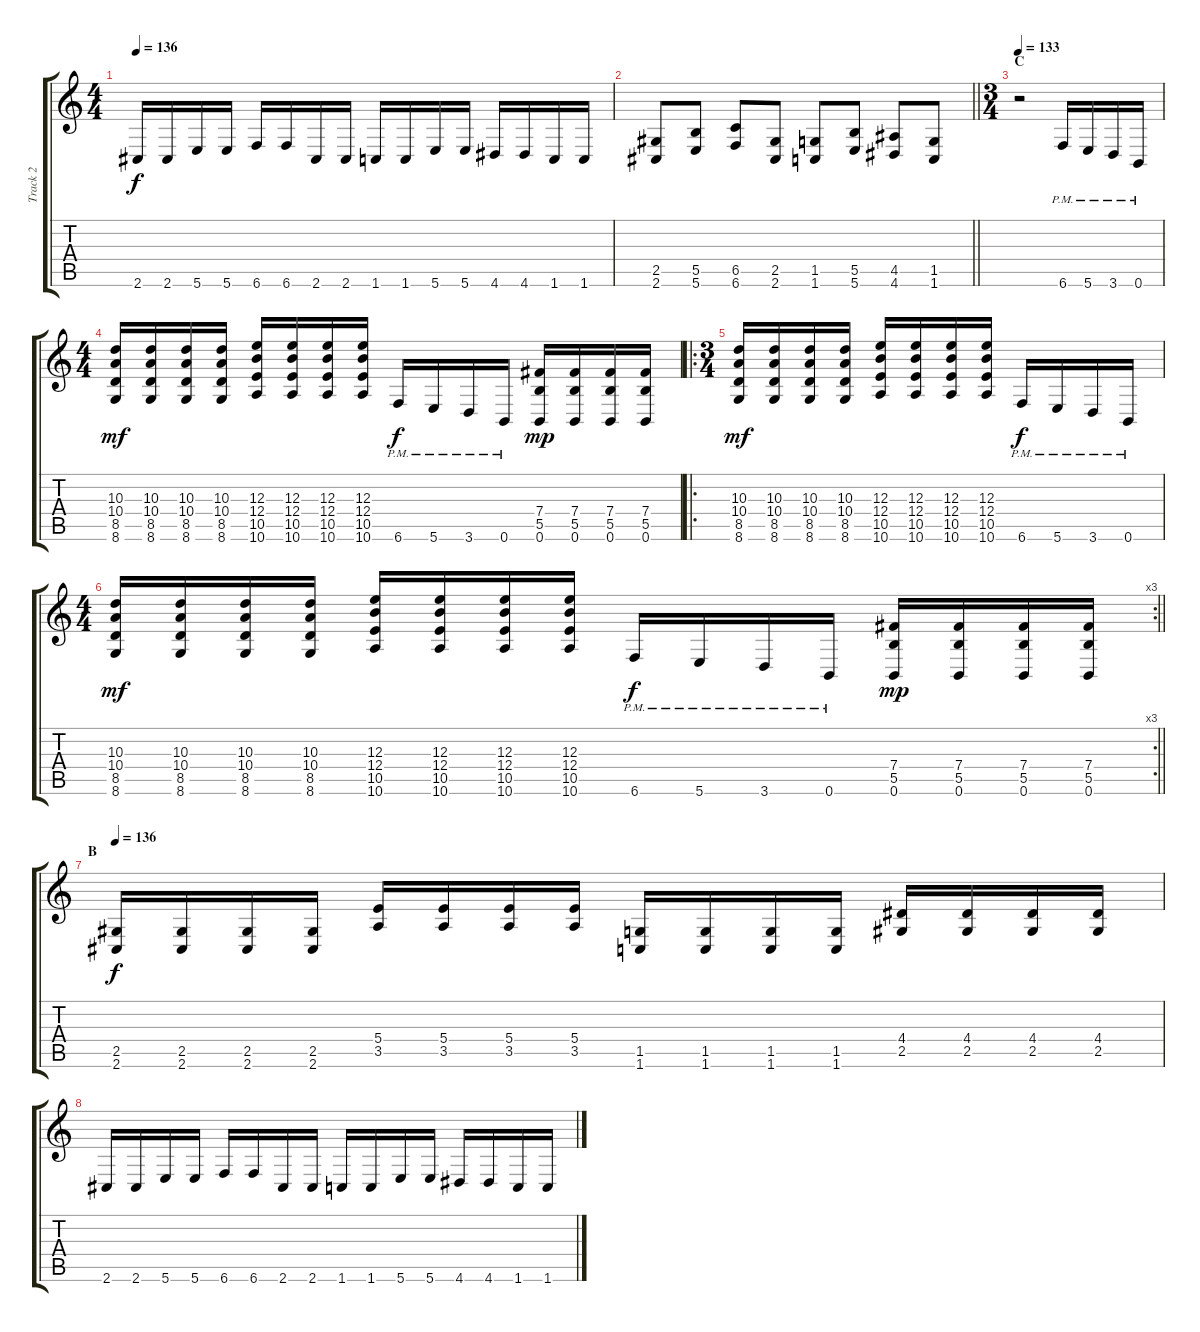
\track ("Track 2" "Track 2") {instrument distortionguitar}
\staff {score tabs}
\tuning (Db4 Ab3 E3 B2 Gb2 B1) {hide}
\ts (4 4)
\tempo 136
\clef g2
\ks c
2.6.16{dy f} 2.6.16 5.6.16 5.6.16 6.6.16 6.6.16 2.6.16 2.6.16 1.6.16 1.6.16 5.6.16 5.6.16 4.6.16 4.6.16 1.6.16 1.6.16 |
\barLineRight lightlight
(2.5 2.6).8 (5.5 5.6).8 (6.5 6.6).8 (2.5 2.6).8 (1.5 1.6).8 (5.5 5.6).8 (4.5 4.6).8 (1.5 1.6).8 |
\ts (3 4)
\section ("" "C")
\tempo 133
r.2 6.6{pm}.16 5.6{pm}.16 3.6{pm}.16 0.6{pm}.16 |
\ts (4 4)
(10.3 10.4 8.5 8.6).16{dy mf} (10.3 10.4 8.5 8.6).16 (10.3 10.4 8.5 8.6).16 (10.3 10.4 8.5 8.6).16 (12.3 12.4 10.5 10.6).16 (12.3 12.4 10.5 10.6).16 (12.3 12.4 10.5 10.6).16 (12.3 12.4 10.5 10.6).16 6.6{pm}.16{dy f} 5.6{pm}.16 3.6{pm}.16 0.6{pm}.16 (7.4 5.5 0.6).16{dy mp} (7.4 5.5 0.6).16 (7.4 5.5 0.6).16 (7.4 5.5 0.6).16 |
\ro
\ts (3 4)
(10.3 10.4 8.5 8.6).16{dy mf} (10.3 10.4 8.5 8.6).16 (10.3 10.4 8.5 8.6).16 (10.3 10.4 8.5 8.6).16 (12.3 12.4 10.5 10.6).16 (12.3 12.4 10.5 10.6).16 (12.3 12.4 10.5 10.6).16 (12.3 12.4 10.5 10.6).16 6.6{pm}.16{dy f} 5.6{pm}.16 3.6{pm}.16 0.6{pm}.16 |
\rc 3
\ts (4 4)
\barLineRight lightlight
(10.3 10.4 8.5 8.6).16{dy mf} (10.3 10.4 8.5 8.6).16 (10.3 10.4 8.5 8.6).16 (10.3 10.4 8.5 8.6).16 (12.3 12.4 10.5 10.6).16 (12.3 12.4 10.5 10.6).16 (12.3 12.4 10.5 10.6).16 (12.3 12.4 10.5 10.6).16 6.6{pm}.16{dy f} 5.6{pm}.16 3.6{pm}.16 0.6{pm}.16 (7.4 5.5 0.6).16{dy mp} (7.4 5.5 0.6).16 (7.4 5.5 0.6).16 (7.4 5.5 0.6).16 |
\section ("" "B")
\tempo 136
(2.5 2.6).16{dy f} (2.5 2.6).16 (2.5 2.6).16 (2.5 2.6).16 (5.4 3.5).16 (5.4 3.5).16 (5.4 3.5).16 (5.4 3.5).16 (1.5 1.6).16 (1.5 1.6).16 (1.5 1.6).16 (1.5 1.6).16 (4.4 2.5).16 (4.4 2.5).16 (4.4 2.5).16 (4.4 2.5).16 |
2.6.16 2.6.16 5.6.16 5.6.16 6.6.16 6.6.16 2.6.16 2.6.16 1.6.16 1.6.16 5.6.16 5.6.16 4.6.16 4.6.16 1.6.16 1.6.16
